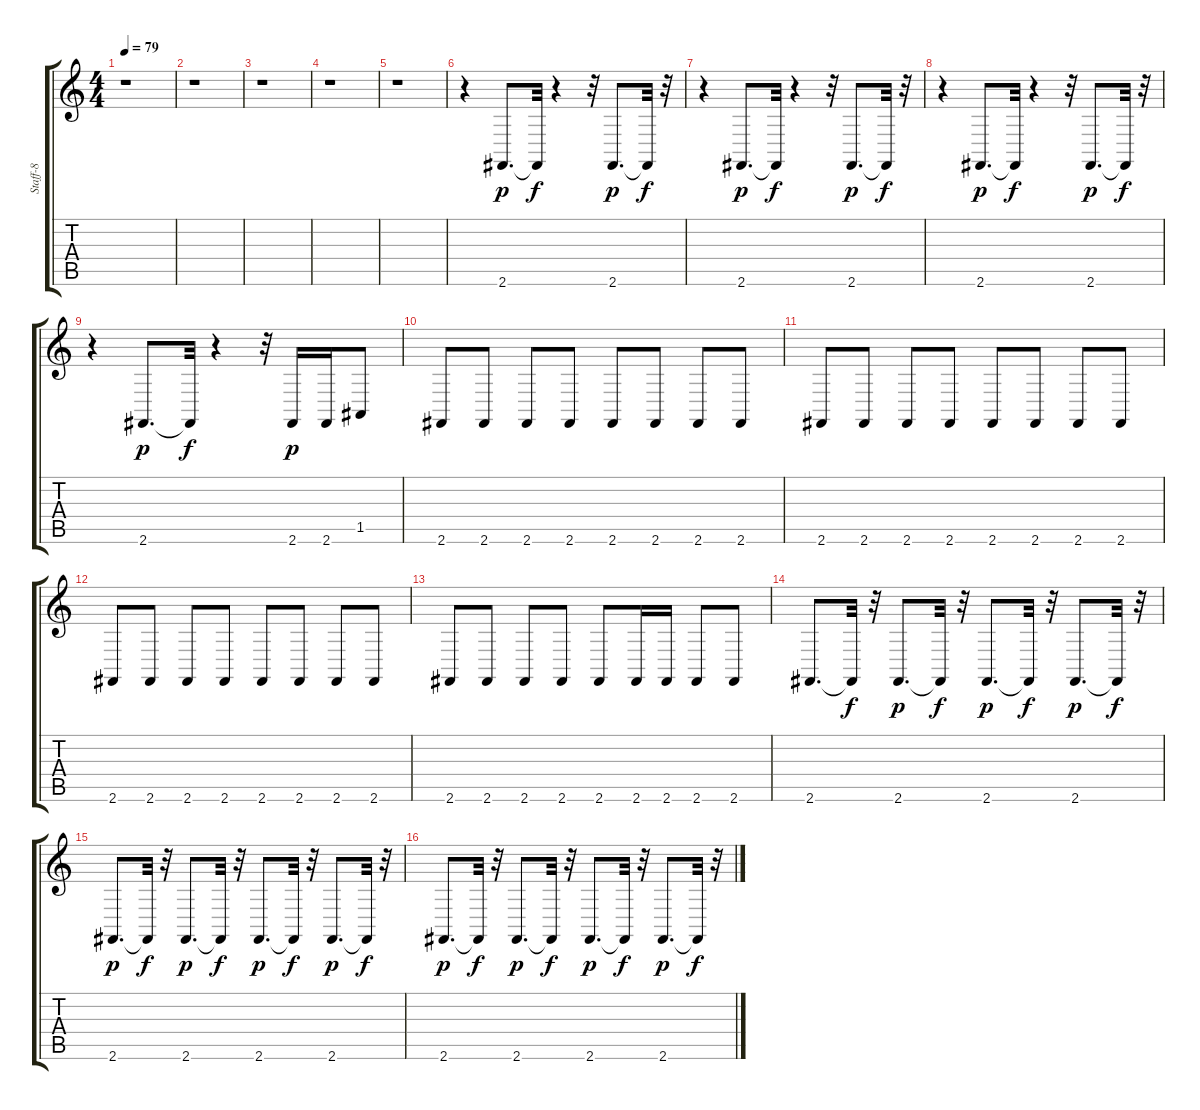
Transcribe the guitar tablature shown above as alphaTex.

\track ("Staff-8" "Staff-8") {instrument reversecymbal}
\staff {score tabs}
\tuning (E4 B3 G3 D3 A2 E2) {hide}
\ts (4 4)
\tempo 79
\clef g2
\ks c
r.1{dy p} |
r.1 |
r.1 |
r.1 |
r.1 |
r.4 2.6.8{d} 2.6{t}.32{dy f} r.4 r.32 2.6.8{d dy p} 2.6{t}.32{dy f} r.32 |
r.4 2.6.8{d dy p} 2.6{t}.32{dy f} r.4 r.32 2.6.8{d dy p} 2.6{t}.32{dy f} r.32 |
r.4 2.6.8{d dy p} 2.6{t}.32{dy f} r.4 r.32 2.6.8{d dy p} 2.6{t}.32{dy f} r.32 |
r.4 2.6.8{d dy p} 2.6{t}.32{dy f} r.4 r.32 2.6.16{dy p} 2.6.16 1.5.8 |
2.6.8 2.6.8 2.6.8 2.6.8 2.6.8 2.6.8 2.6.8 2.6.8 |
2.6.8 2.6.8 2.6.8 2.6.8 2.6.8 2.6.8 2.6.8 2.6.8 |
2.6.8 2.6.8 2.6.8 2.6.8 2.6.8 2.6.8 2.6.8 2.6.8 |
2.6.8 2.6.8 2.6.8 2.6.8 2.6.8 2.6.16 2.6.16 2.6.8 2.6.8 |
2.6.8{d} 2.6{t}.32{dy f} r.32 2.6.8{d dy p} 2.6{t}.32{dy f} r.32 2.6.8{d dy p} 2.6{t}.32{dy f} r.32 2.6.8{d dy p} 2.6{t}.32{dy f} r.32 |
2.6.8{d dy p} 2.6{t}.32{dy f} r.32 2.6.8{d dy p} 2.6{t}.32{dy f} r.32 2.6.8{d dy p} 2.6{t}.32{dy f} r.32 2.6.8{d dy p} 2.6{t}.32{dy f} r.32 |
2.6.8{d dy p} 2.6{t}.32{dy f} r.32 2.6.8{d dy p} 2.6{t}.32{dy f} r.32 2.6.8{d dy p} 2.6{t}.32{dy f} r.32 2.6.8{d dy p} 2.6{t}.32{dy f} r.32
